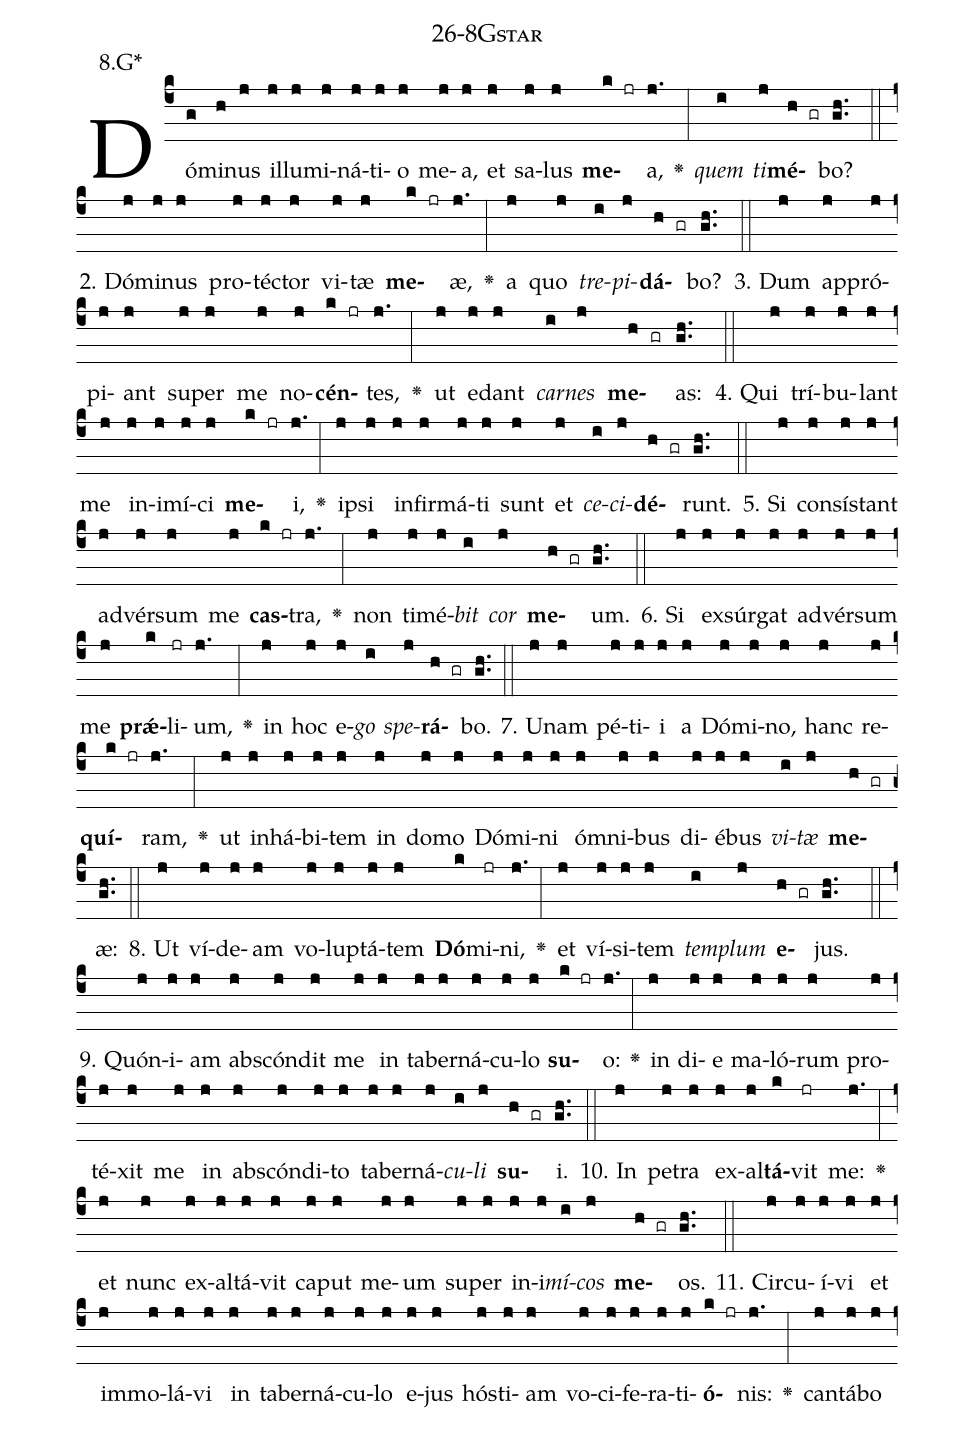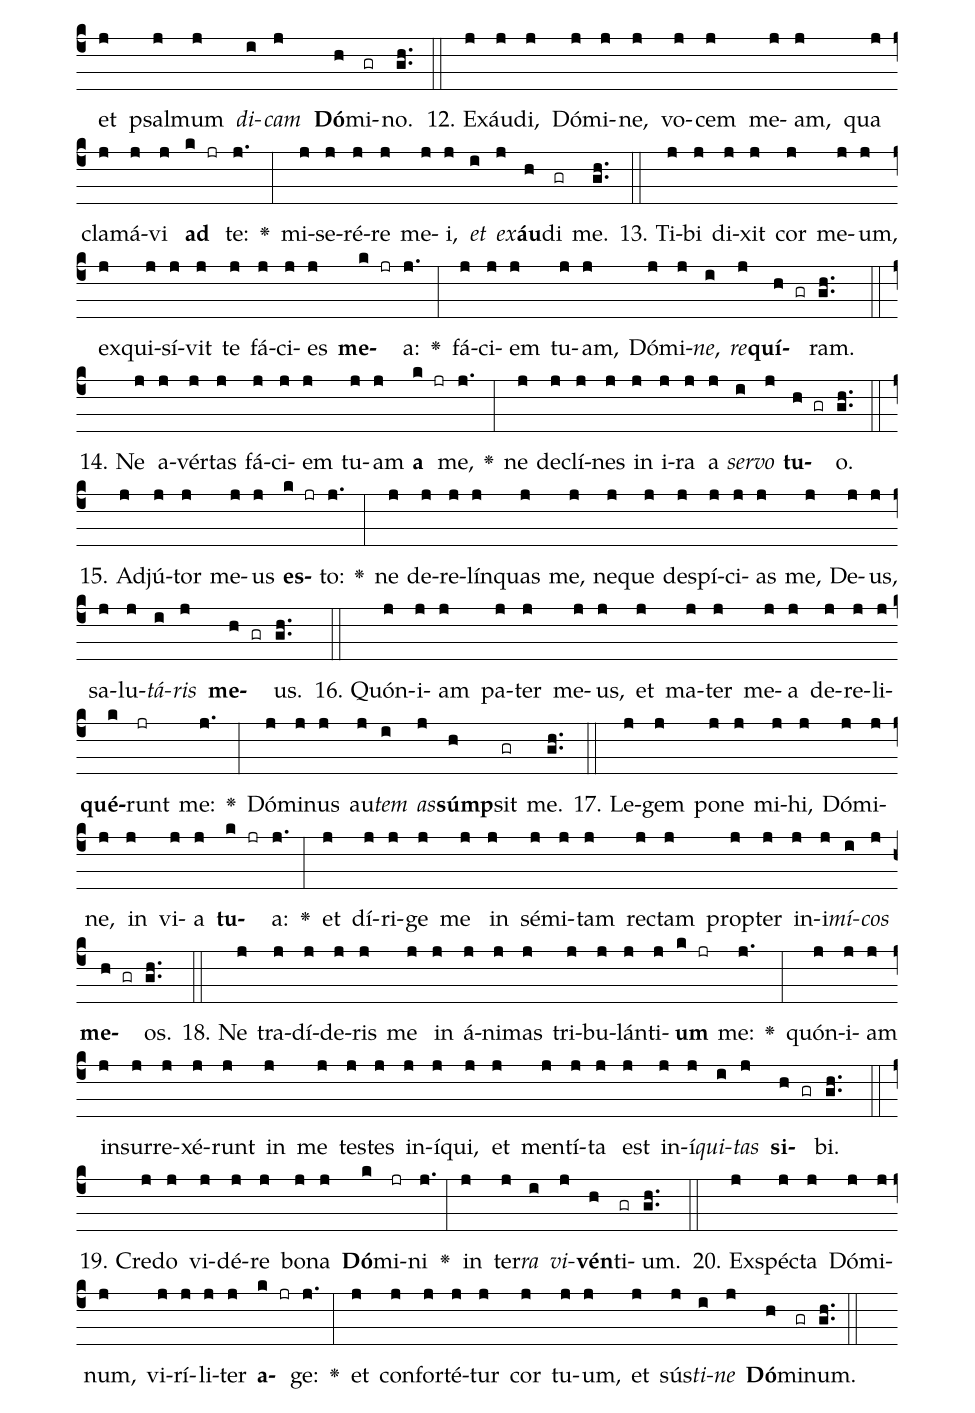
name: 26-8Gstar;
annotation: 8.G*;
%%
(c4)Dó(g)mi(h)nus(j) il(j)lu(j)mi(j)ná(j)ti(j)o(j) me(j)a,(j) et(j) sa(j)lus(j) <b>me</b>(k jr)a,(j.) <v>\greheightstar</v>(:) <i>quem</i>(i) <i>ti</i>(j)<b>mé</b>(h gr)bo?(gh..) (::)
2. Dó(j)mi(j)nus(j) pro(j)téc(j)tor(j) vi(j)tæ(j) <b>me</b>(k jr)æ,(j.) <v>\greheightstar</v>(:) a(j) quo(j) <i>tre</i>(i)<i>pi</i>(j)<b>dá</b>(h gr)bo?(gh..) (::)
3. Dum(j) ap(j)pró(j)pi(j)ant(j) su(j)per(j) me(j) no(j)<b>cén</b>(k jr)tes,(j.) <v>\greheightstar</v>(:) ut(j) e(j)dant(j) <i>car</i>(i)<i>nes</i>(j) <b>me</b>(h gr)as:(gh..) (::)
4. Qui(j) trí(j)bu(j)lant(j) me(j) in(j)i(j)mí(j)ci(j) <b>me</b>(k jr)i,(j.) <v>\greheightstar</v>(:) ip(j)si(j) in(j)fir(j)má(j)ti(j) sunt(j) et(j) <i>ce</i>(i)<i>ci</i>(j)<b>dé</b>(h gr)runt.(gh..) (::)
5. Si(j) con(j)sís(j)tant(j) ad(j)vér(j)sum(j) me(j) <b>cas</b>(k jr)tra,(j.) <v>\greheightstar</v>(:) non(j) ti(j)mé(j)<i>bit</i>(i) <i>cor</i>(j) <b>me</b>(h gr)um.(gh..) (::)
6. Si(j) ex(j)súr(j)gat(j) ad(j)vér(j)sum(j) me(j) <b>prǽ</b>(k)li(jr)um,(j.) <v>\greheightstar</v>(:) in(j) hoc(j) e(j)<i>go</i>(i) <i>spe</i>(j)<b>rá</b>(h gr)bo.(gh..) (::)
7. U(j)nam(j) pé(j)ti(j)i(j) a(j) Dó(j)mi(j)no,(j) hanc(j) re(j)<b>quí</b>(k jr)ram,(j.) <v>\greheightstar</v>(:) ut(j) in(j)há(j)bi(j)tem(j) in(j) do(j)mo(j) Dó(j)mi(j)ni(j) óm(j)ni(j)bus(j) di(j)é(j)bus(j) <i>vi</i>(i)<i>tæ</i>(j) <b>me</b>(h gr)æ:(gh..) (::)
8. Ut(j) ví(j)de(j)am(j) vo(j)lup(j)tá(j)tem(j) <b>Dó</b>(k)mi(jr)ni,(j.) <v>\greheightstar</v>(:) et(j) ví(j)si(j)tem(j) <i>tem</i>(i)<i>plum</i>(j) <b>e</b>(h gr)jus.(gh..) (::)
9. Quón(j)i(j)am(j) abs(j)cón(j)dit(j) me(j) in(j) ta(j)ber(j)ná(j)cu(j)lo(j) <b>su</b>(k jr)o:(j.) <v>\greheightstar</v>(:) in(j) di(j)e(j) ma(j)ló(j)rum(j) pro(j)té(j)xit(j) me(j) in(j) abs(j)cón(j)di(j)to(j) ta(j)ber(j)ná(j)<i>cu</i>(i)<i>li</i>(j) <b>su</b>(h gr)i.(gh..) (::)
10. In(j) pe(j)tra(j) ex(j)al(j)<b>tá</b>(k)vit(jr) me:(j.) <v>\greheightstar</v>(:) et(j) nunc(j) ex(j)al(j)tá(j)vit(j) ca(j)put(j) me(j)um(j) su(j)per(j) in(j)i(j)<i>mí</i>(i)<i>cos</i>(j) <b>me</b>(h gr)os.(gh..) (::)
11. Cir(j)cu(j)í(j)vi(j) et(j) im(j)mo(j)lá(j)vi(j) in(j) ta(j)ber(j)ná(j)cu(j)lo(j) e(j)jus(j) hós(j)ti(j)am(j) vo(j)ci(j)fe(j)ra(j)ti(j)<b>ó</b>(k jr)nis:(j.) <v>\greheightstar</v>(:) can(j)tá(j)bo(j) et(j) psal(j)mum(j) <i>di</i>(i)<i>cam</i>(j) <b>Dó</b>(h)mi(gr)no.(gh..) (::)
12. Ex(j)áu(j)di,(j) Dó(j)mi(j)ne,(j) vo(j)cem(j) me(j)am,(j) qua(j) cla(j)má(j)vi(j) <b>ad</b>(k jr) te:(j.) <v>\greheightstar</v>(:) mi(j)se(j)ré(j)re(j) me(j)i,(j) <i>et</i>(i) <i>ex</i>(j)<b>áu</b>(h)di(gr) me.(gh..) (::)
13. Ti(j)bi(j) di(j)xit(j) cor(j) me(j)um,(j) ex(j)qui(j)sí(j)vit(j) te(j) fá(j)ci(j)es(j) <b>me</b>(k jr)a:(j.) <v>\greheightstar</v>(:) fá(j)ci(j)em(j) tu(j)am,(j) Dó(j)mi(j)<i>ne</i>,(i) <i>re</i>(j)<b>quí</b>(h gr)ram.(gh..) (::)
14. Ne(j) a(j)vér(j)tas(j) fá(j)ci(j)em(j) tu(j)am(j) <b>a</b>(k jr) me,(j.) <v>\greheightstar</v>(:) ne(j) de(j)clí(j)nes(j) in(j) i(j)ra(j) a(j) <i>ser</i>(i)<i>vo</i>(j) <b>tu</b>(h gr)o.(gh..) (::)
15. Ad(j)jú(j)tor(j) me(j)us(j) <b>es</b>(k jr)to:(j.) <v>\greheightstar</v>(:) ne(j) de(j)re(j)lín(j)quas(j) me,(j) ne(j)que(j) de(j)spí(j)ci(j)as(j) me,(j) De(j)us,(j) sa(j)lu(j)<i>tá</i>(i)<i>ris</i>(j) <b>me</b>(h gr)us.(gh..) (::)
16. Quón(j)i(j)am(j) pa(j)ter(j) me(j)us,(j) et(j) ma(j)ter(j) me(j)a(j) de(j)re(j)li(j)<b>qué</b>(k)runt(jr) me:(j.) <v>\greheightstar</v>(:) Dó(j)mi(j)nus(j) au(j)<i>tem</i>(i) <i>as</i>(j)<b>súmp</b>(h)sit(gr) me.(gh..) (::)
17. Le(j)gem(j) po(j)ne(j) mi(j)hi,(j) Dó(j)mi(j)ne,(j) in(j) vi(j)a(j) <b>tu</b>(k jr)a:(j.) <v>\greheightstar</v>(:) et(j) dí(j)ri(j)ge(j) me(j) in(j) sé(j)mi(j)tam(j) rec(j)tam(j) prop(j)ter(j) in(j)i(j)<i>mí</i>(i)<i>cos</i>(j) <b>me</b>(h gr)os.(gh..) (::)
18. Ne(j) tra(j)dí(j)de(j)ris(j) me(j) in(j) á(j)ni(j)mas(j) tri(j)bu(j)lán(j)ti(j)<b>um</b>(k jr) me:(j.) <v>\greheightstar</v>(:) quón(j)i(j)am(j) in(j)sur(j)re(j)xé(j)runt(j) in(j) me(j) tes(j)tes(j) in(j)í(j)qui,(j) et(j) men(j)tí(j)ta(j) est(j) in(j)í(j)<i>qui</i>(i)<i>tas</i>(j) <b>si</b>(h gr)bi.(gh..) (::)
19. Cre(j)do(j) vi(j)dé(j)re(j) bo(j)na(j) <b>Dó</b>(k)mi(jr)ni(j.) <v>\greheightstar</v>(:) in(j) ter(j)<i>ra</i>(i) <i>vi</i>(j)<b>vén</b>(h)ti(gr)um.(gh..) (::)
20. Ex(j)spéc(j)ta(j) Dó(j)mi(j)num,(j) vi(j)rí(j)li(j)ter(j) <b>a</b>(k jr)ge:(j.) <v>\greheightstar</v>(:) et(j) con(j)for(j)té(j)tur(j) cor(j) tu(j)um,(j) et(j) sús(j)<i>ti</i>(i)<i>ne</i>(j) <b>Dó</b>(h)mi(gr)num.(gh..) (::)
